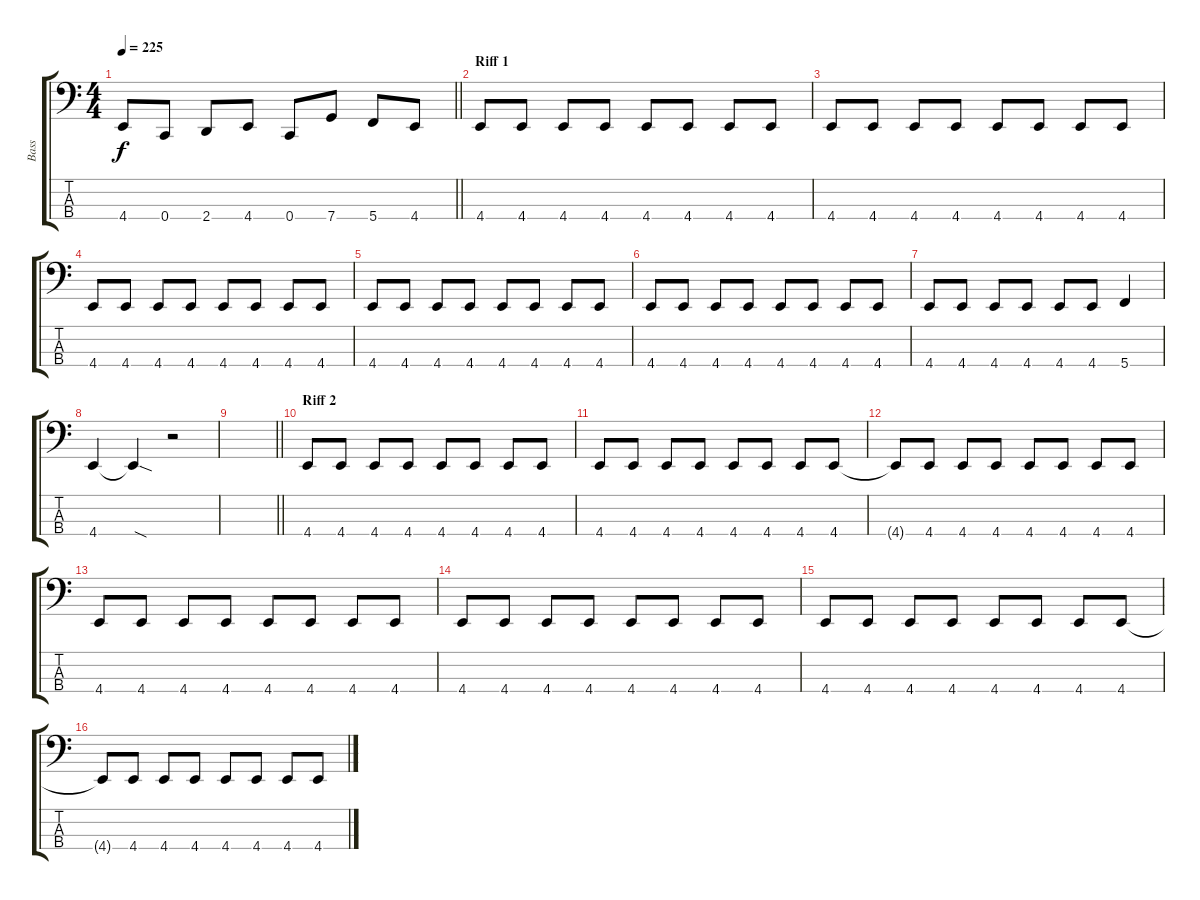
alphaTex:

\track ("Bass" "Bass") {instrument electricbassfinger}
\staff {score tabs}
\tuning (Eb2 Bb1 F1 C1) {hide}
\ts (4 4)
\tempo 225
\clef f4
\barLineRight lightlight
\ks c
4.4.8{dy f} 0.4.8 2.4.8 4.4.8 0.4.8 7.4.8 5.4.8 4.4.8 |
\section ("" "Riff 1")
4.4.8 4.4.8 4.4.8 4.4.8 4.4.8 4.4.8 4.4.8 4.4.8 |
4.4.8 4.4.8 4.4.8 4.4.8 4.4.8 4.4.8 4.4.8 4.4.8 |
4.4.8 4.4.8 4.4.8 4.4.8 4.4.8 4.4.8 4.4.8 4.4.8 |
4.4.8 4.4.8 4.4.8 4.4.8 4.4.8 4.4.8 4.4.8 4.4.8 |
4.4.8 4.4.8 4.4.8 4.4.8 4.4.8 4.4.8 4.4.8 4.4.8 |
4.4.8 4.4.8 4.4.8 4.4.8 4.4.8 4.4.8 5.4.4 |
4.4.4 4.4{sod t}.4 r.2 |
\barLineRight lightlight
|
\section ("" "Riff 2")
4.4.8 4.4.8 4.4.8 4.4.8 4.4.8 4.4.8 4.4.8 4.4.8 |
4.4.8 4.4.8 4.4.8 4.4.8 4.4.8 4.4.8 4.4.8 4.4.8 |
4.4{t}.8 4.4.8 4.4.8 4.4.8 4.4.8 4.4.8 4.4.8 4.4.8 |
4.4.8 4.4.8 4.4.8 4.4.8 4.4.8 4.4.8 4.4.8 4.4.8 |
4.4.8 4.4.8 4.4.8 4.4.8 4.4.8 4.4.8 4.4.8 4.4.8 |
4.4.8 4.4.8 4.4.8 4.4.8 4.4.8 4.4.8 4.4.8 4.4.8 |
4.4{t}.8 4.4.8 4.4.8 4.4.8 4.4.8 4.4.8 4.4.8 4.4.8
